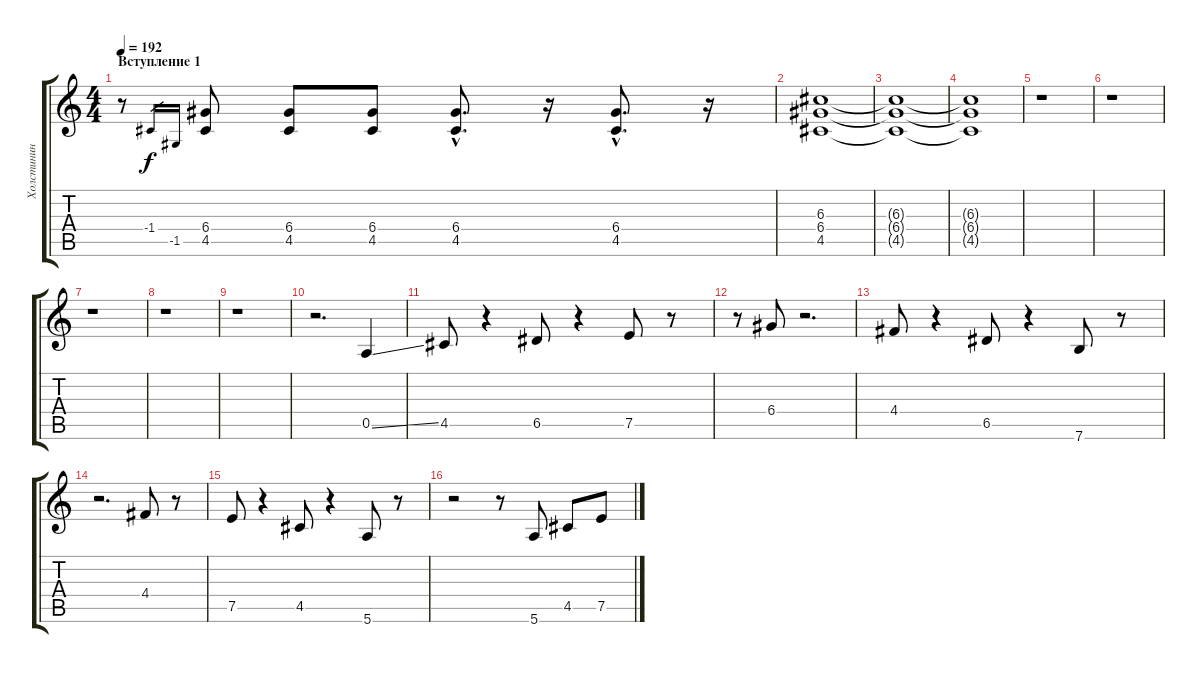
\track ("Холстинин" "Холстинин") {instrument distortionguitar}
\staff {score tabs}
\tuning (E4 B3 G3 D3 A2 E2) {hide}
\ts (4 4)
\section ("" "Вступление 1")
\tempo 192
\clef g2
\ks c
r.8{dy f instrument distortionguitar} -1.4.16{gr} -1.5.16{gr} (6.4 4.5).8 (6.4 4.5).8 (6.4 4.5).8 (6.4{hac} 4.5{hac}).8{d} r.16 (6.4{hac} 4.5{hac}).8{d} r.16 |
(6.3 6.4 4.5).1 |
(6.3{t} 6.4{t} 4.5{t}).1{volume 0} |
(6.3{t} 6.4{t} 4.5{t}).1 |
r.1 |
r.1 |
r.1 |
r.1 |
r.1 |
r.2{d volume 12} 0.5{ss}.4 |
4.5.8 r.4 6.5.8 r.4 7.5.8 r.8 |
r.8 6.4.8 r.2{d} |
4.4.8 r.4 6.5.8 r.4 7.6.8 r.8 |
r.2{d} 4.4.8 r.8 |
7.5.8 r.4 4.5.8 r.4 5.6.8 r.8 |
r.2 r.8 5.6.8 4.5.8 7.5.8
